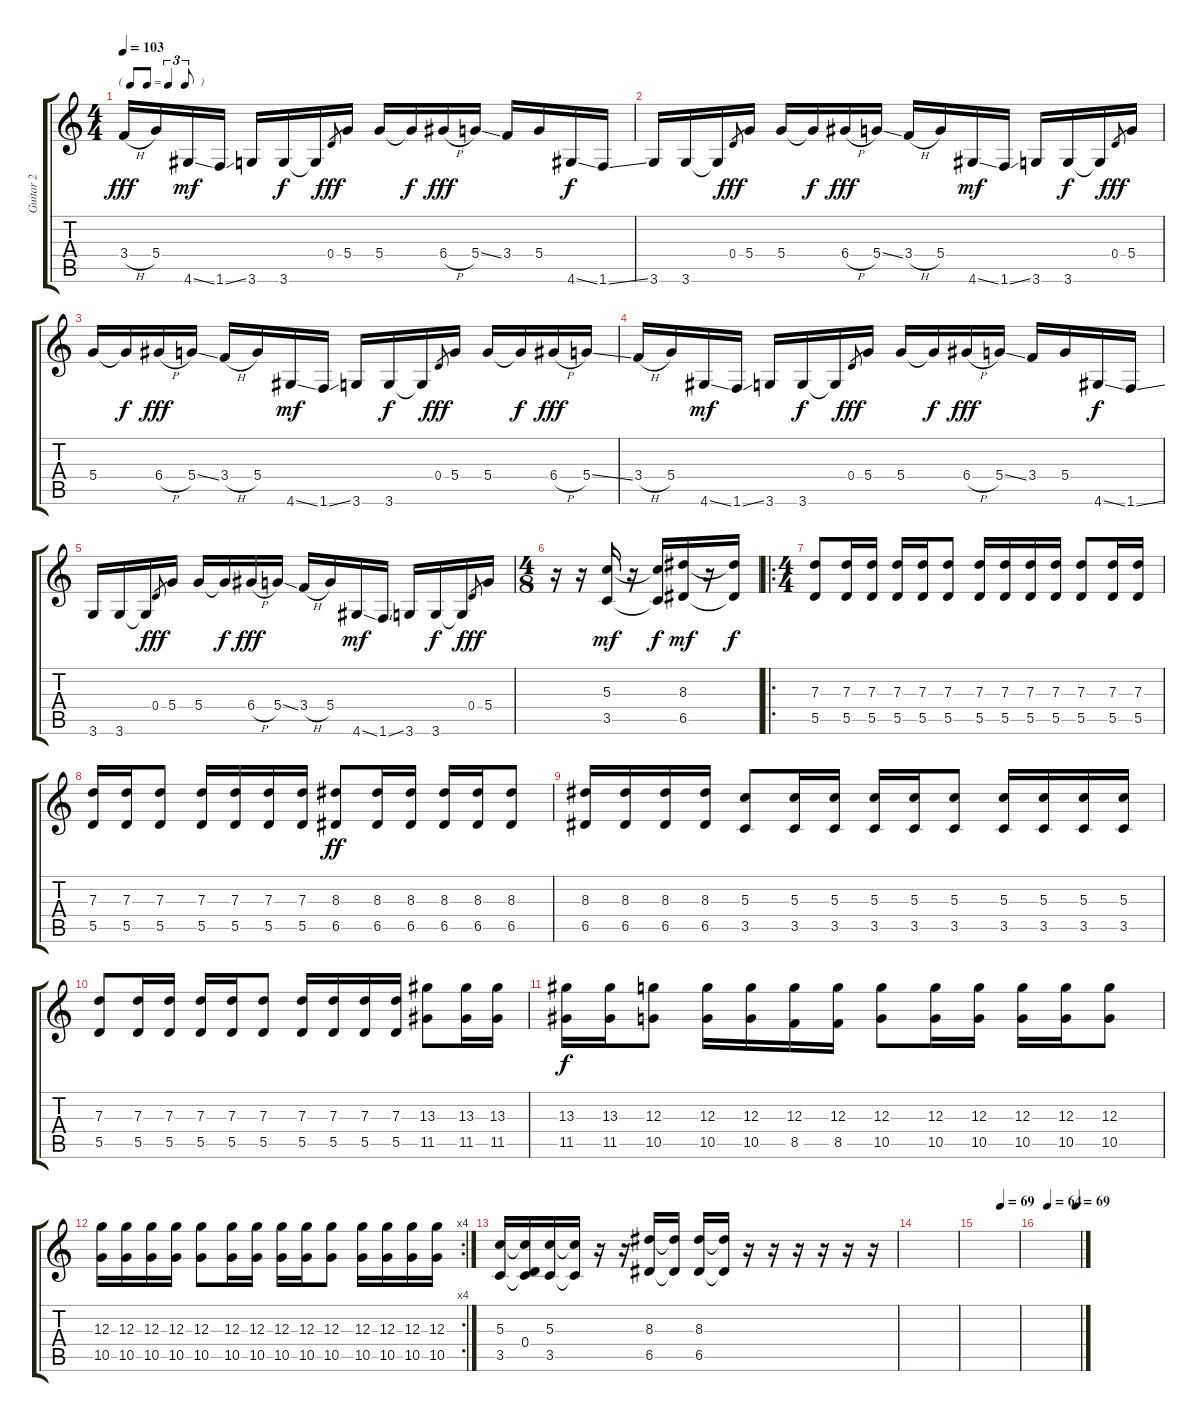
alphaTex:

\track ("Guitar 2" "Guitar 2") {instrument overdrivenguitar}
\staff {score tabs}
\tuning (E4 B3 G3 D3 A2 E2) {hide}
\ts (4 4)
\tf triplet8th
\tempo 103
\clef g2
\ks c
3.4{h}.16{dy fff} 5.4.16 4.6{ss}.16{dy mf} 1.6{ss}.16 3.6.16 3.6.16{dy f} 3.6{t}.16 0.4.8{gr dy fff} 5.4.16 5.4.16 5.4{t}.16{dy f} 6.4{h}.16{dy fff} 5.4{ss}.16 3.4.16 5.4.16 4.6{ss}.16{dy f} 1.6{ss}.16 |
3.6.16 3.6.16 3.6{t}.16 0.4.8{gr dy fff} 5.4.16 5.4.16 5.4{t}.16{dy f} 6.4{h}.16{dy fff} 5.4{ss}.16 3.4{h}.16 5.4.16 4.6{ss}.16{dy mf} 1.6{ss}.16 3.6.16 3.6.16{dy f} 3.6{t}.16 0.4.8{gr dy fff} 5.4.16 |
5.4.16 5.4{t}.16{dy f} 6.4{h}.16{dy fff} 5.4{ss}.16 3.4{h}.16 5.4.16 4.6{ss}.16{dy mf} 1.6{ss}.16 3.6.16 3.6.16{dy f} 3.6{t}.16 0.4.8{gr dy fff} 5.4.16 5.4.16 5.4{t}.16{dy f} 6.4{h}.16{dy fff} 5.4{ss}.16 |
3.4{h}.16 5.4.16 4.6{ss}.16{dy mf} 1.6{ss}.16 3.6.16 3.6.16{dy f} 3.6{t}.16 0.4.8{gr dy fff} 5.4.16 5.4.16 5.4{t}.16{dy f} 6.4{h}.16{dy fff} 5.4{ss}.16 3.4.16 5.4.16 4.6{ss}.16{dy f} 1.6{ss}.16 |
3.6.16 3.6.16 3.6{t}.16 0.4.8{gr dy fff} 5.4.16 5.4.16 5.4{t}.16{dy f} 6.4{h}.16{dy fff} 5.4{ss}.16 3.4{h}.16 5.4.16 4.6{ss}.16{dy mf} 1.6{ss}.16 3.6.16 3.6.16{dy f} 3.6{t}.16 0.4.8{gr dy fff} 5.4.16 |
\ts (4 8)
r.16 r.16 (5.3 3.5).16{dy mf} r.16 (5.3{t} 3.5{t}).16{dy f} (8.3 6.5).16{dy mf} r.16 (8.3{t} 6.5{t}).16{dy f} |
\ro
\ts (4 4)
(7.3 5.5).8 (7.3 5.5).16 (7.3 5.5).16 (7.3 5.5).16 (7.3 5.5).16 (7.3 5.5).8 (7.3 5.5).16 (7.3 5.5).16 (7.3 5.5).16 (7.3 5.5).16 (7.3 5.5).8 (7.3 5.5).16 (7.3 5.5).16 |
(7.3 5.5).16 (7.3 5.5).16 (7.3 5.5).8 (7.3 5.5).16 (7.3 5.5).16 (7.3 5.5).16 (7.3 5.5).16 (8.3 6.5).8{dy ff} (8.3 6.5).16 (8.3 6.5).16 (8.3 6.5).16 (8.3 6.5).16 (8.3 6.5).8 |
(8.3 6.5).16 (8.3 6.5).16 (8.3 6.5).16 (8.3 6.5).16 (5.3 3.5).8 (5.3 3.5).16 (5.3 3.5).16 (5.3 3.5).16 (5.3 3.5).16 (5.3 3.5).8 (5.3 3.5).16 (5.3 3.5).16 (5.3 3.5).16 (5.3 3.5).16 |
(7.3 5.5).8 (7.3 5.5).16 (7.3 5.5).16 (7.3 5.5).16 (7.3 5.5).16 (7.3 5.5).8 (7.3 5.5).16 (7.3 5.5).16 (7.3 5.5).16 (7.3 5.5).16 (13.3 11.5).8 (13.3 11.5).16 (13.3 11.5).16 |
(13.3 11.5).16{dy f} (13.3 11.5).16 (12.3 10.5).8 (12.3 10.5).16 (12.3 10.5).16 (12.3 8.5).16 (12.3 8.5).16 (12.3 10.5).8 (12.3 10.5).16 (12.3 10.5).16 (12.3 10.5).16 (12.3 10.5).16 (12.3 10.5).8 |
\rc 4
(12.3 10.5).16 (12.3 10.5).16 (12.3 10.5).16 (12.3 10.5).16 (12.3 10.5).8 (12.3 10.5).16 (12.3 10.5).16 (12.3 10.5).16 (12.3 10.5).16 (12.3 10.5).8 (12.3 10.5).16 (12.3 10.5).16 (12.3 10.5).16 (12.3 10.5).16 |
(5.3 3.5).16 (5.3{t} 0.4 3.5{t}).16 (5.3 3.5).16 (5.3{t} 3.5{t}).16 r.16 r.16 (8.3 6.5).16 (8.3{t} 6.5{t}).16 (8.3 6.5).16 (8.3{t} 6.5{t}).16 r.16 r.16 r.16 r.16 r.16 r.16 |
|
\tempo (69 0.5625)
|
\tempo (64 0.21875)
\tempo (69 0.90625)
